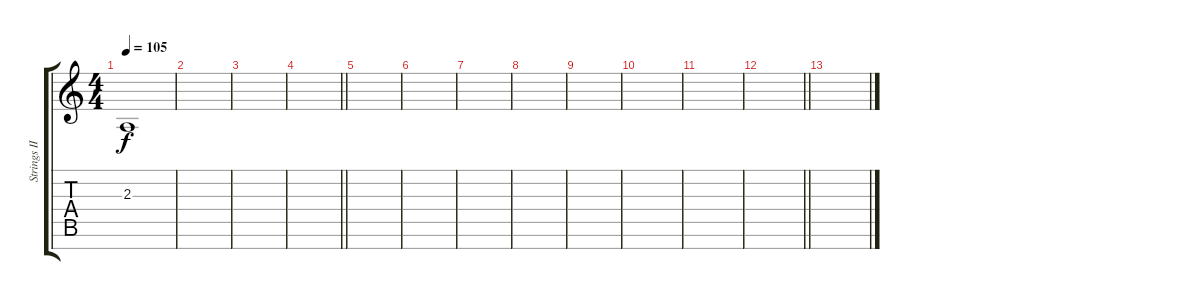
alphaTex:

\track ("Strings III" "Strings II") {instrument stringensemble1}
\staff {score tabs}
\tuning (E4 B3 G3 D3 A2 E2 B1) {hide}
\ts (4 4)
\section ("" "")
\tempo 105
\clef g2
\ks c
2.3.1{dy f volume 8} |
|
|
\barLineRight lightlight
|
\section ("" "")
|
|
|
|
|
|
|
\barLineRight lightlight
|
\section ("" "")
